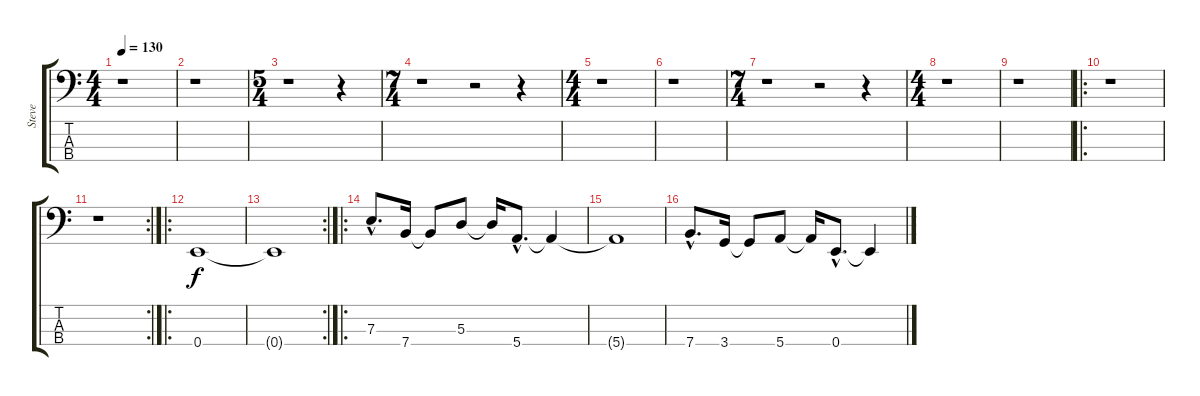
\track ("Steve" "Steve") {instrument electricbassfinger}
\staff {score tabs}
\tuning (G2 D2 A1 E1) {hide}
\ts (4 4)
\tempo 130
\clef f4
\ks c
r.1{dy f instrument electricbassfinger} |
r.1 |
\ts (5 4)
r.1 r.4 |
\ts (7 4)
r.1 r.2 r.4 |
\ts (4 4)
r.1 |
r.1 |
\ts (7 4)
r.1 r.2 r.4 |
\ts (4 4)
r.1 |
r.1 |
\ro
r.1 |
\rc 2
r.1 |
\ro
0.4.1 |
\rc 2
0.4{t}.1 |
\ro
7.3{hac}.8{d} 7.4.16 7.4{t}.8 5.3.8 5.3{t}.16 5.4{hac}.8{d} 5.4{t}.4 |
5.4{t}.1 |
7.4{hac}.8{d} 3.4.16 3.4{t}.8 5.4.8 5.4{t}.16 0.4{hac}.8{d} 0.4{t}.4
